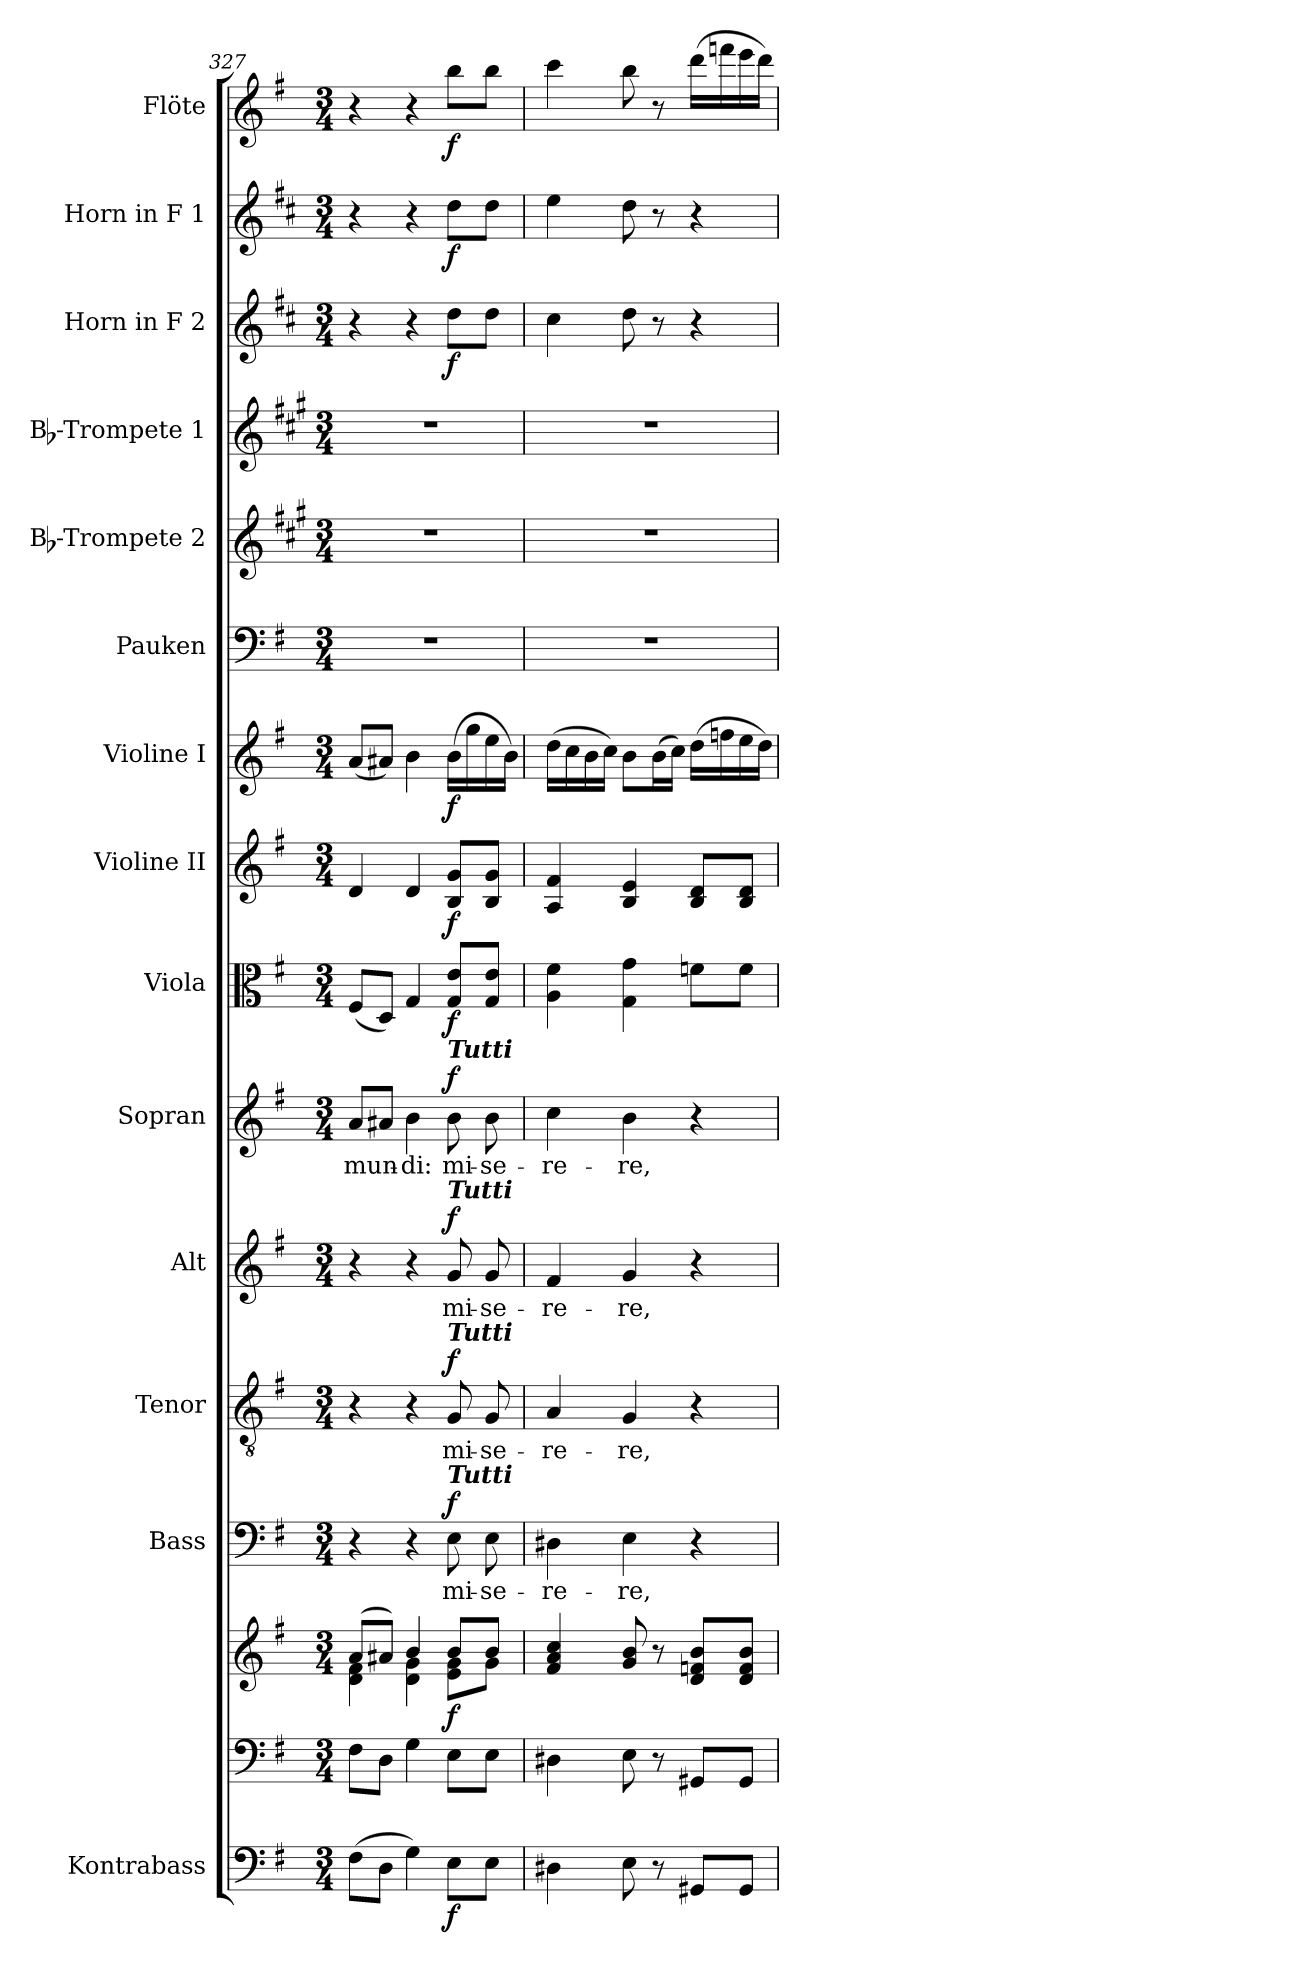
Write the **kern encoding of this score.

**kern	**dynam	**kern	**kern	**dynam	**kern	**text	**dynam	**kern	**text	**dynam	**kern	**text	**dynam	**kern	**text	**dynam	**kern	**dynam	**kern	**dynam	**kern	**dynam	**kern	**kern	**kern	**kern	**dynam	**kern	**dynam	**kern	**dynam
*part15	*part15	*part14	*part14	*part14	*part13	*part13	*part13	*part12	*part12	*part12	*part11	*part11	*part11	*part10	*part10	*part10	*part9	*part9	*part8	*part8	*part7	*part7	*part6	*part5	*part4	*part3	*part3	*part2	*part2	*part1	*part1
*staff16	*staff16	*staff15	*staff14	*staff14/15	*staff13	*staff13	*staff13	*staff12	*staff12	*staff12	*staff11	*staff11	*staff11	*staff10	*staff10	*staff10	*staff9	*staff9	*staff8	*staff8	*staff7	*staff7	*staff6	*staff5	*staff4	*staff3	*staff3	*staff2	*staff2	*staff1	*staff1
*I"Kontrabass	*	*	*	*	*I"Bass	*	*	*I"Tenor	*	*	*I"Alt	*	*	*I"Sopran	*	*	*I"Viola	*	*I"Violine II	*	*I"Violine I	*	*I"Pauken	*I"Bb-Trompete 2	*I"Bb-Trompete 1	*I"Horn in F 2	*	*I"Horn in F 1	*	*I"Flöte	*
*I'Kb.	*	*	*	*	*I'B.	*	*	*I'T.	*	*	*I'A.	*	*	*I'S.	*	*	*I'Vla.	*	*I'Vl. II	*	*I'Vl. I	*	*I'Pk.	*I'Bb Trp. 2	*I'Bb Trp. 1	*	*	*	*	*I'Fl.	*
*clefF4	*	*clefF4	*clefG2	*	*clefF4	*	*	*clefGv2	*	*	*clefG2	*	*	*clefG2	*	*	*clefC3	*	*clefG2	*	*clefG2	*	*clefF4	*clefG2	*clefG2	*clefG2	*	*clefG2	*	*clefG2	*
*ITrd7c12	*	*	*	*	*	*	*	*	*	*	*	*	*	*	*	*	*	*	*	*	*	*	*	*ITrd1c2	*ITrd1c2	*ITrd4c7	*	*ITrd4c7	*	*	*
*k[f#]	*	*k[f#]	*k[f#]	*	*k[f#]	*	*	*k[f#]	*	*	*k[f#]	*	*	*k[f#]	*	*	*k[f#]	*	*k[f#]	*	*k[f#]	*	*k[f#]	*k[f#]	*k[f#]	*k[f#]	*	*k[f#]	*	*k[f#]	*
*G:	*	*G:	*G:	*	*G:	*	*	*G:	*	*	*G:	*	*	*G:	*	*	*G:	*	*G:	*	*G:	*	*G:	*G:	*G:	*G:	*	*G:	*	*G:	*
*M3/4	*	*M3/4	*M3/4	*	*M3/4	*	*	*M3/4	*	*	*M3/4	*	*	*M3/4	*	*	*M3/4	*	*M3/4	*	*M3/4	*	*M3/4	*M3/4	*M3/4	*M3/4	*	*M3/4	*	*M3/4	*
=327	=327	=327	=327	=327	=327	=327	=327	=327	=327	=327	=327	=327	=327	=327	=327	=327	=327	=327	=327	=327	=327	=327	=327	=327	=327	=327	=327	=327	=327	=327	=327
*	*	*	*^	*	*	*	*	*	*	*	*	*	*	*	*	*	*	*	*	*	*	*	*	*	*	*	*	*	*	*	*
!	!	!	!	!	!	!	!	!	!	!	!	!	!	!	!	!LO:LY:b	!	!	!	!	!	!	!	!	!	!	!	!	!	!	!	!
(>8FF#\L	.	8F#\L	(>8a/L	4d\ 4f#\	.	4r	.	.	4r	.	.	4r	.	.	8a/L	mun-	.	(<8F#/L	.	4d/	.	(<8a/L	.	2.r	2.r	2.r	4r	.	4r	.	4r	.
8DD\J	.	8D\J	8a#X/J)	.	.	.	.	.	.	.	.	.	.	.	8a#X/J	.	.	8D/J)	.	.	.	8a#X/J)	.	.	.	.	.	.	.	.	.	.
!	!	!	!	!	!	!	!	!	!	!	!	!	!	!	!	!LO:LY:b	!	!	!	!	!	!	!	!	!	!	!	!	!	!	!	!
4GG\)	.	4G\	4b/	4d\ 4g\	.	4r	.	.	4r	.	.	4r	.	.	4b\	-di:	.	4G/	.	4d/	.	4b\	.	.	.	.	4r	.	4r	.	4r	.
!	!	!	!	!	!	!	!	!	!	!	!	!	!	!	!LO:TX:a:Bi:t=Tutti	!	!	!	!	!	!	!	!	!	!	!	!	!	!	!	!	!
!	!	!	!	!	!	!	!	!	!	!	!	!LO:TX:a:Bi:t=Tutti	!	!	!	!	!	!	!	!	!	!	!	!	!	!	!	!	!	!	!	!
!	!	!	!	!	!	!	!	!	!LO:TX:a:Bi:t=Tutti	!	!	!	!	!	!	!	!	!	!	!	!	!	!	!	!	!	!	!	!	!	!	!
!	!	!	!	!	!	!LO:TX:a:Bi:t=Tutti	!	!	!	!	!	!	!	!	!	!	!	!	!	!	!	!	!	!	!	!	!	!	!	!	!	!
!	!LO:DY:b	!	!	!	!LO:DY:b	!	!LO:LY:b	!LO:DY:a	!	!LO:LY:b	!LO:DY:a	!	!LO:LY:b	!LO:DY:a	!	!LO:LY:b	!LO:DY:a	!	!LO:DY:b	!	!LO:DY:b	!	!LO:DY:b	!	!	!	!	!LO:DY:b	!	!LO:DY:b	!	!LO:DY:b
8EE\L	f	8E\L	8b/L	8e\ 8g\L	f	8E\	mi-	f	8G/	mi-	f	8g/	mi-	f	8b\	mi-	f	8G/ 8e/L	f	8B/ 8g/L	f	(>16b\LL	f	.	.	.	8g\L	f	8g\L	f	8bb\L	f
.	.	.	.	.	.	.	.	.	.	.	.	.	.	.	.	.	.	.	.	.	.	16gg\	.	.	.	.	.	.	.	.	.	.
!	!	!	!	!	!	!	!LO:LY:b	!	!	!LO:LY:b	!	!	!LO:LY:b	!	!	!LO:LY:b	!	!	!	!	!	!	!	!	!	!	!	!	!	!	!	!
8EE\J	.	8E\J	8b/J	8g\J	.	8E\	-se-	.	8G/	-se-	.	8g/	-se-	.	8b\	-se-	.	8G/ 8e/J	.	8B/ 8g/J	.	16ee\	.	.	.	.	8g\J	.	8g\J	.	8bb\J	.
.	.	.	.	.	.	.	.	.	.	.	.	.	.	.	.	.	.	.	.	.	.	16b\JJ)	.	.	.	.	.	.	.	.	.	.
*	*	*	*v	*v	*	*	*	*	*	*	*	*	*	*	*	*	*	*	*	*	*	*	*	*	*	*	*	*	*	*	*	*
=328	=328	=328	=328	=328	=328	=328	=328	=328	=328	=328	=328	=328	=328	=328	=328	=328	=328	=328	=328	=328	=328	=328	=328	=328	=328	=328	=328	=328	=328	=328	=328
!	!	!	!	!	!	!LO:LY:b	!	!	!LO:LY:b	!	!	!LO:LY:b	!	!	!LO:LY:b	!	!	!	!	!	!	!	!	!	!	!	!	!	!	!	!
4DD#X\	.	4D#X\	4f#/ 4a/ 4cc/	.	4D#X\	-re-	.	4A/	-re-	.	4f#/	-re-	.	4cc\	-re-	.	4A\ 4f#\	.	4A/ 4f#/	.	(>16dd\LL	.	2.r	2.r	2.r	4f#\	.	4a\	.	4ccc\	.
.	.	.	.	.	.	.	.	.	.	.	.	.	.	.	.	.	.	.	.	.	16cc\	.	.	.	.	.	.	.	.	.	.
.	.	.	.	.	.	.	.	.	.	.	.	.	.	.	.	.	.	.	.	.	16b\	.	.	.	.	.	.	.	.	.	.
.	.	.	.	.	.	.	.	.	.	.	.	.	.	.	.	.	.	.	.	.	16cc\JJ)	.	.	.	.	.	.	.	.	.	.
!	!	!	!	!	!	!LO:LY:b	!	!	!LO:LY:b	!	!	!LO:LY:b	!	!	!LO:LY:b	!	!	!	!	!	!	!	!	!	!	!	!	!	!	!	!
8EE\	.	8E\	8g/ 8b/	.	4E\	-re,	.	4G/	-re,	.	4g/	-re,	.	4b\	-re,	.	4G\ 4g\	.	4B/ 4e/	.	8b\L	.	.	.	.	8g\	.	8g\	.	8bb\	.
8r	.	8r	8r	.	.	.	.	.	.	.	.	.	.	.	.	.	.	.	.	.	(>16b\L	.	.	.	.	8r	.	8r	.	8r	.
.	.	.	.	.	.	.	.	.	.	.	.	.	.	.	.	.	.	.	.	.	16cc\JJ)	.	.	.	.	.	.	.	.	.	.
8GGG#X/L	.	8GG#X/L	8d/ 8fn/ 8b/L	.	4r	.	.	4r	.	.	4r	.	.	4r	.	.	8fn\L	.	8B/ 8d/L	.	(>16dd\LL	.	.	.	.	4r	.	4r	.	(>16ddd\LL	.
.	.	.	.	.	.	.	.	.	.	.	.	.	.	.	.	.	.	.	.	.	16ffn\	.	.	.	.	.	.	.	.	16fffn\	.
8GGG#/J	.	8GG#/J	8d/ 8f/ 8b/J	.	.	.	.	.	.	.	.	.	.	.	.	.	8f\J	.	8B/ 8d/J	.	16ee\	.	.	.	.	.	.	.	.	16eee\	.
.	.	.	.	.	.	.	.	.	.	.	.	.	.	.	.	.	.	.	.	.	16dd\JJ)	.	.	.	.	.	.	.	.	16ddd\JJ)	.
=	=	=	=	=	=	=	=	=	=	=	=	=	=	=	=	=	=	=	=	=	=	=	=	=	=	=	=	=	=	=	=
*-	*-	*-	*-	*-	*-	*-	*-	*-	*-	*-	*-	*-	*-	*-	*-	*-	*-	*-	*-	*-	*-	*-	*-	*-	*-	*-	*-	*-	*-	*-	*-
